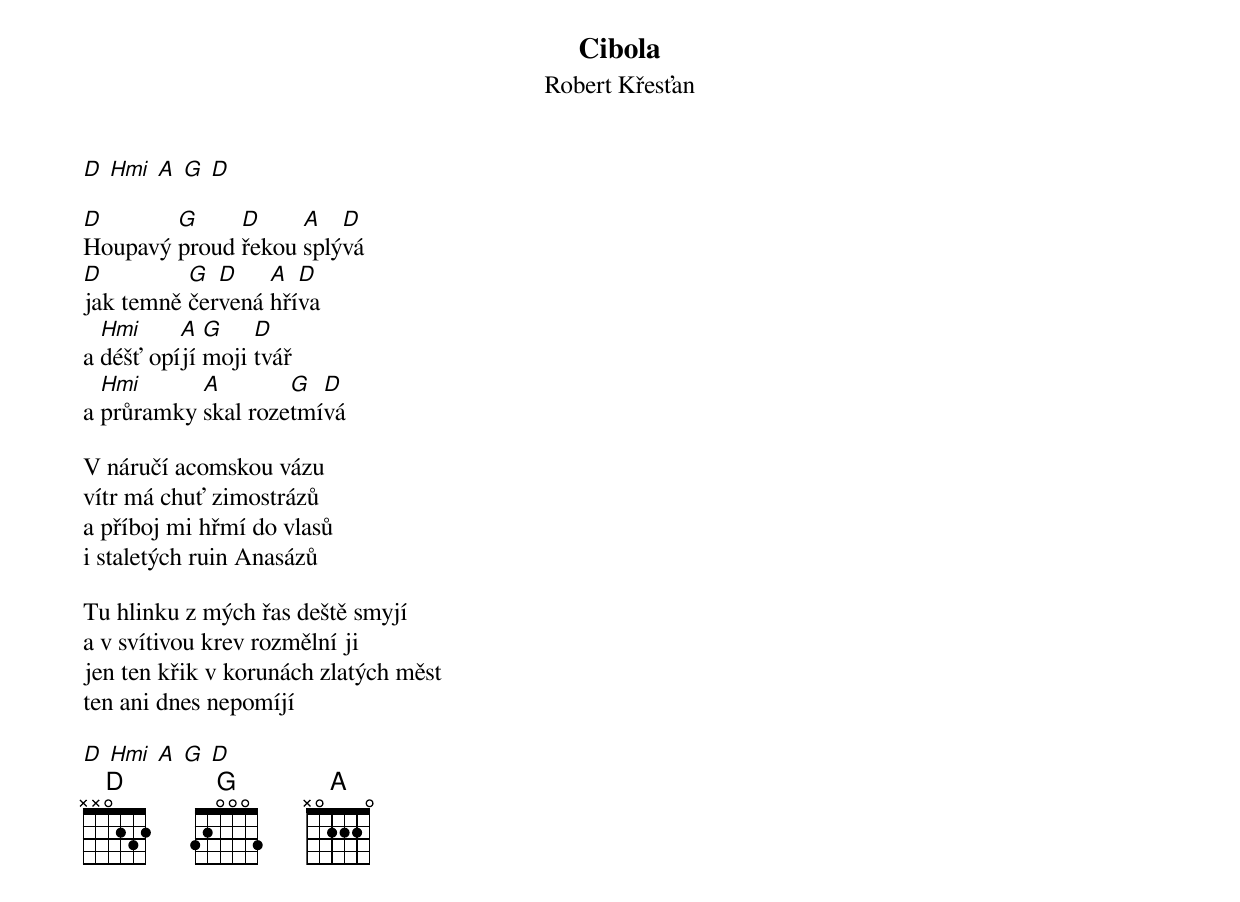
{title: Cibola}
{subtitle: Robert Křesťan}

[D  Hmi  A  G  D]

[D]Houpavý [G]proud [D]řekou [A]splý[D]vá
[D]jak temně [G]čer[D]vená [A]hří[D]va
a [Hmi]déšť opí[A]jí [G]moji [D]tvář
a [Hmi]průramky [A]skal roze[G]tmí[D]vá

V náručí acomskou vázu
vítr má chuť zimostrázů
a příboj mi hřmí do vlasů
i staletých ruin Anasázů

Tu hlinku z mých řas deště smyjí
a v svítivou krev rozmělní ji
jen ten křik v korunách zlatých měst
ten ani dnes nepomíjí

[D  Hmi  A  G  D]
